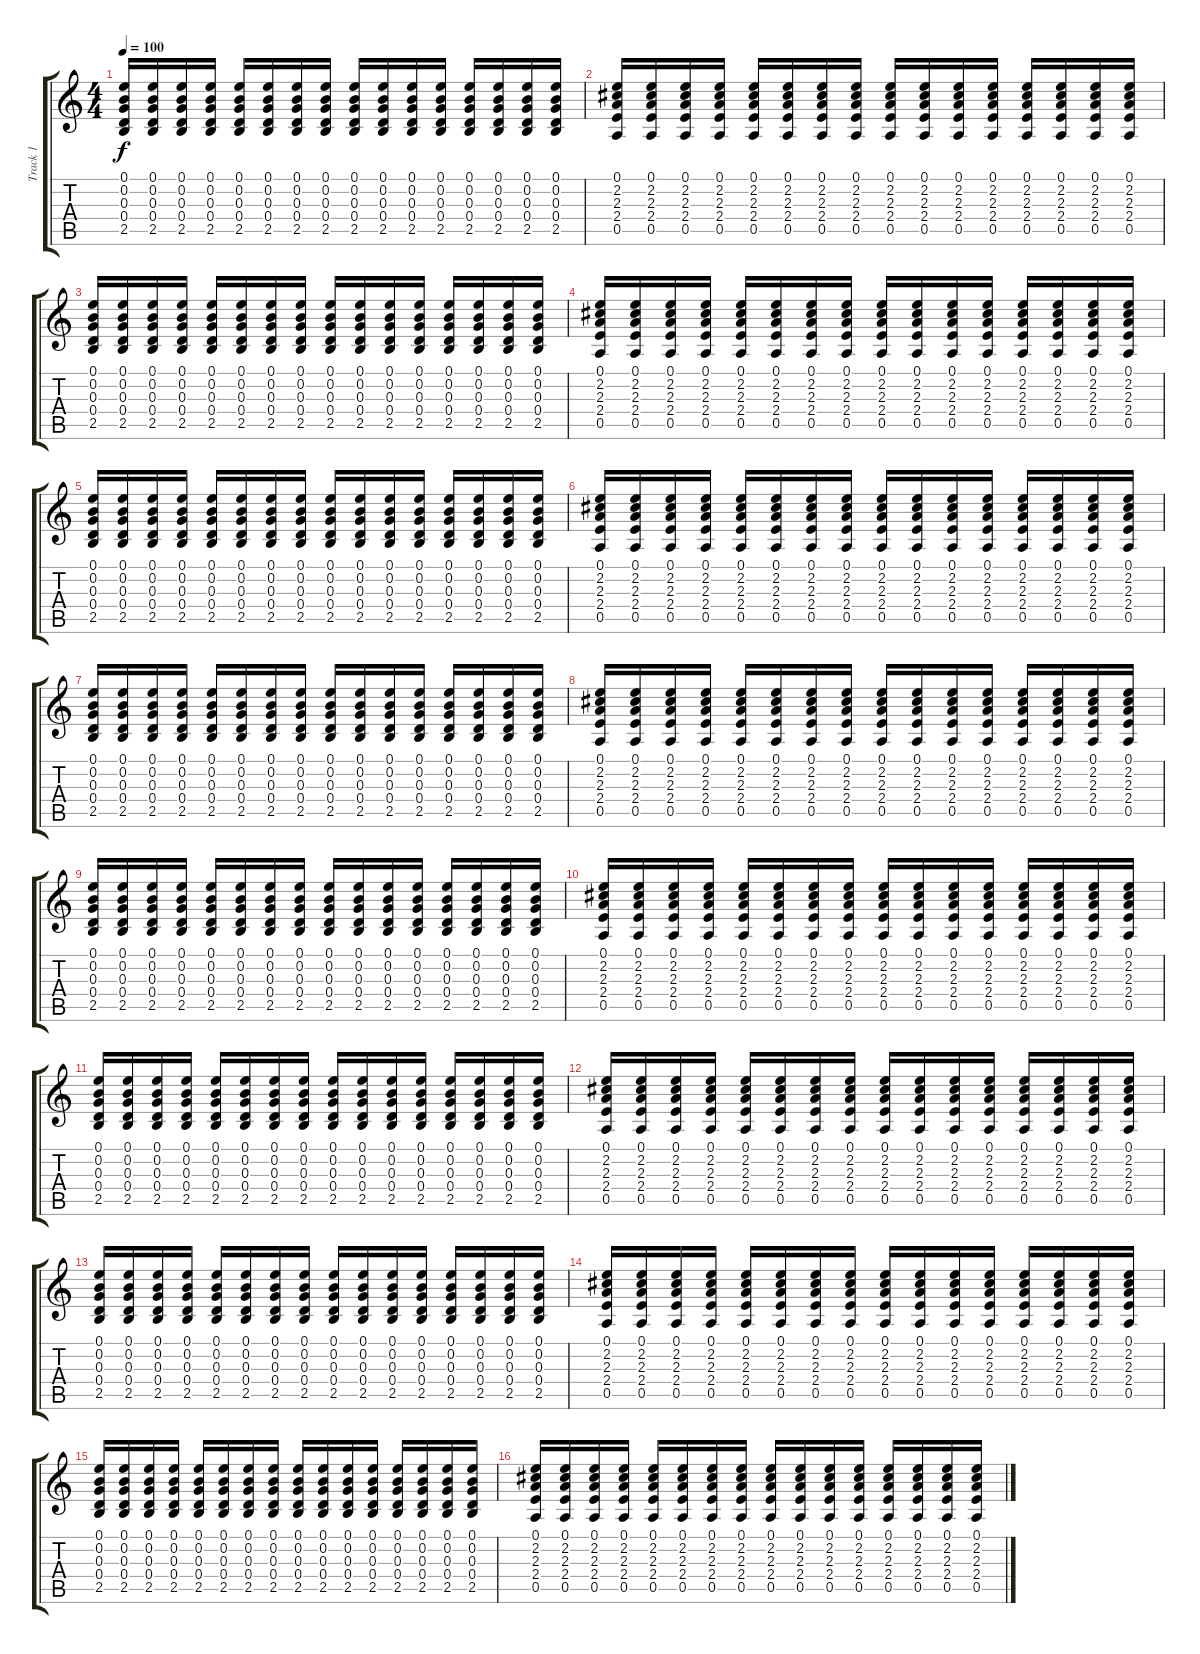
\track ("Track 1" "Track 1") {instrument acousticguitarnylon}
\staff {score tabs}
\tuning (E4 B3 G3 D3 A2 E2) {hide}
\ts (4 4)
\tempo 100
\clef g2
\ks c
(0.1 0.2 0.3 0.4 2.5).16{dy f instrument acousticguitarnylon} (0.1 0.2 0.3 0.4 2.5).16 (0.1 0.2 0.3 0.4 2.5).16 (0.1 0.2 0.3 0.4 2.5).16 (0.1 0.2 0.3 0.4 2.5).16 (0.1 0.2 0.3 0.4 2.5).16 (0.1 0.2 0.3 0.4 2.5).16 (0.1 0.2 0.3 0.4 2.5).16 (0.1 0.2 0.3 0.4 2.5).16 (0.1 0.2 0.3 0.4 2.5).16 (0.1 0.2 0.3 0.4 2.5).16 (0.1 0.2 0.3 0.4 2.5).16 (0.1 0.2 0.3 0.4 2.5).16 (0.1 0.2 0.3 0.4 2.5).16 (0.1 0.2 0.3 0.4 2.5).16 (0.1 0.2 0.3 0.4 2.5).16 |
(0.1 2.2 2.3 2.4 0.5).16 (0.1 2.2 2.3 2.4 0.5).16 (0.1 2.2 2.3 2.4 0.5).16 (0.1 2.2 2.3 2.4 0.5).16 (0.1 2.2 2.3 2.4 0.5).16 (0.1 2.2 2.3 2.4 0.5).16 (0.1 2.2 2.3 2.4 0.5).16 (0.1 2.2 2.3 2.4 0.5).16 (0.1 2.2 2.3 2.4 0.5).16 (0.1 2.2 2.3 2.4 0.5).16 (0.1 2.2 2.3 2.4 0.5).16 (0.1 2.2 2.3 2.4 0.5).16 (0.1 2.2 2.3 2.4 0.5).16 (0.1 2.2 2.3 2.4 0.5).16 (0.1 2.2 2.3 2.4 0.5).16 (0.1 2.2 2.3 2.4 0.5).16 |
(0.1 0.2 0.3 0.4 2.5).16 (0.1 0.2 0.3 0.4 2.5).16 (0.1 0.2 0.3 0.4 2.5).16 (0.1 0.2 0.3 0.4 2.5).16 (0.1 0.2 0.3 0.4 2.5).16 (0.1 0.2 0.3 0.4 2.5).16 (0.1 0.2 0.3 0.4 2.5).16 (0.1 0.2 0.3 0.4 2.5).16 (0.1 0.2 0.3 0.4 2.5).16 (0.1 0.2 0.3 0.4 2.5).16 (0.1 0.2 0.3 0.4 2.5).16 (0.1 0.2 0.3 0.4 2.5).16 (0.1 0.2 0.3 0.4 2.5).16 (0.1 0.2 0.3 0.4 2.5).16 (0.1 0.2 0.3 0.4 2.5).16 (0.1 0.2 0.3 0.4 2.5).16 |
(0.1 2.2 2.3 2.4 0.5).16 (0.1 2.2 2.3 2.4 0.5).16 (0.1 2.2 2.3 2.4 0.5).16 (0.1 2.2 2.3 2.4 0.5).16 (0.1 2.2 2.3 2.4 0.5).16 (0.1 2.2 2.3 2.4 0.5).16 (0.1 2.2 2.3 2.4 0.5).16 (0.1 2.2 2.3 2.4 0.5).16 (0.1 2.2 2.3 2.4 0.5).16 (0.1 2.2 2.3 2.4 0.5).16 (0.1 2.2 2.3 2.4 0.5).16 (0.1 2.2 2.3 2.4 0.5).16 (0.1 2.2 2.3 2.4 0.5).16 (0.1 2.2 2.3 2.4 0.5).16 (0.1 2.2 2.3 2.4 0.5).16 (0.1 2.2 2.3 2.4 0.5).16 |
(0.1 0.2 0.3 0.4 2.5).16 (0.1 0.2 0.3 0.4 2.5).16 (0.1 0.2 0.3 0.4 2.5).16 (0.1 0.2 0.3 0.4 2.5).16 (0.1 0.2 0.3 0.4 2.5).16 (0.1 0.2 0.3 0.4 2.5).16 (0.1 0.2 0.3 0.4 2.5).16 (0.1 0.2 0.3 0.4 2.5).16 (0.1 0.2 0.3 0.4 2.5).16 (0.1 0.2 0.3 0.4 2.5).16 (0.1 0.2 0.3 0.4 2.5).16 (0.1 0.2 0.3 0.4 2.5).16 (0.1 0.2 0.3 0.4 2.5).16 (0.1 0.2 0.3 0.4 2.5).16 (0.1 0.2 0.3 0.4 2.5).16 (0.1 0.2 0.3 0.4 2.5).16 |
(0.1 2.2 2.3 2.4 0.5).16 (0.1 2.2 2.3 2.4 0.5).16 (0.1 2.2 2.3 2.4 0.5).16 (0.1 2.2 2.3 2.4 0.5).16 (0.1 2.2 2.3 2.4 0.5).16 (0.1 2.2 2.3 2.4 0.5).16 (0.1 2.2 2.3 2.4 0.5).16 (0.1 2.2 2.3 2.4 0.5).16 (0.1 2.2 2.3 2.4 0.5).16 (0.1 2.2 2.3 2.4 0.5).16 (0.1 2.2 2.3 2.4 0.5).16 (0.1 2.2 2.3 2.4 0.5).16 (0.1 2.2 2.3 2.4 0.5).16 (0.1 2.2 2.3 2.4 0.5).16 (0.1 2.2 2.3 2.4 0.5).16 (0.1 2.2 2.3 2.4 0.5).16 |
(0.1 0.2 0.3 0.4 2.5).16 (0.1 0.2 0.3 0.4 2.5).16 (0.1 0.2 0.3 0.4 2.5).16 (0.1 0.2 0.3 0.4 2.5).16 (0.1 0.2 0.3 0.4 2.5).16 (0.1 0.2 0.3 0.4 2.5).16 (0.1 0.2 0.3 0.4 2.5).16 (0.1 0.2 0.3 0.4 2.5).16 (0.1 0.2 0.3 0.4 2.5).16 (0.1 0.2 0.3 0.4 2.5).16 (0.1 0.2 0.3 0.4 2.5).16 (0.1 0.2 0.3 0.4 2.5).16 (0.1 0.2 0.3 0.4 2.5).16 (0.1 0.2 0.3 0.4 2.5).16 (0.1 0.2 0.3 0.4 2.5).16 (0.1 0.2 0.3 0.4 2.5).16 |
(0.1 2.2 2.3 2.4 0.5).16 (0.1 2.2 2.3 2.4 0.5).16 (0.1 2.2 2.3 2.4 0.5).16 (0.1 2.2 2.3 2.4 0.5).16 (0.1 2.2 2.3 2.4 0.5).16 (0.1 2.2 2.3 2.4 0.5).16 (0.1 2.2 2.3 2.4 0.5).16 (0.1 2.2 2.3 2.4 0.5).16 (0.1 2.2 2.3 2.4 0.5).16 (0.1 2.2 2.3 2.4 0.5).16 (0.1 2.2 2.3 2.4 0.5).16 (0.1 2.2 2.3 2.4 0.5).16 (0.1 2.2 2.3 2.4 0.5).16 (0.1 2.2 2.3 2.4 0.5).16 (0.1 2.2 2.3 2.4 0.5).16 (0.1 2.2 2.3 2.4 0.5).16 |
(0.1 0.2 0.3 0.4 2.5).16 (0.1 0.2 0.3 0.4 2.5).16 (0.1 0.2 0.3 0.4 2.5).16 (0.1 0.2 0.3 0.4 2.5).16 (0.1 0.2 0.3 0.4 2.5).16 (0.1 0.2 0.3 0.4 2.5).16 (0.1 0.2 0.3 0.4 2.5).16 (0.1 0.2 0.3 0.4 2.5).16 (0.1 0.2 0.3 0.4 2.5).16 (0.1 0.2 0.3 0.4 2.5).16 (0.1 0.2 0.3 0.4 2.5).16 (0.1 0.2 0.3 0.4 2.5).16 (0.1 0.2 0.3 0.4 2.5).16 (0.1 0.2 0.3 0.4 2.5).16 (0.1 0.2 0.3 0.4 2.5).16 (0.1 0.2 0.3 0.4 2.5).16 |
(0.1 2.2 2.3 2.4 0.5).16 (0.1 2.2 2.3 2.4 0.5).16 (0.1 2.2 2.3 2.4 0.5).16 (0.1 2.2 2.3 2.4 0.5).16 (0.1 2.2 2.3 2.4 0.5).16 (0.1 2.2 2.3 2.4 0.5).16 (0.1 2.2 2.3 2.4 0.5).16 (0.1 2.2 2.3 2.4 0.5).16 (0.1 2.2 2.3 2.4 0.5).16 (0.1 2.2 2.3 2.4 0.5).16 (0.1 2.2 2.3 2.4 0.5).16 (0.1 2.2 2.3 2.4 0.5).16 (0.1 2.2 2.3 2.4 0.5).16 (0.1 2.2 2.3 2.4 0.5).16 (0.1 2.2 2.3 2.4 0.5).16 (0.1 2.2 2.3 2.4 0.5).16 |
(0.1 0.2 0.3 0.4 2.5).16 (0.1 0.2 0.3 0.4 2.5).16 (0.1 0.2 0.3 0.4 2.5).16 (0.1 0.2 0.3 0.4 2.5).16 (0.1 0.2 0.3 0.4 2.5).16 (0.1 0.2 0.3 0.4 2.5).16 (0.1 0.2 0.3 0.4 2.5).16 (0.1 0.2 0.3 0.4 2.5).16 (0.1 0.2 0.3 0.4 2.5).16 (0.1 0.2 0.3 0.4 2.5).16 (0.1 0.2 0.3 0.4 2.5).16 (0.1 0.2 0.3 0.4 2.5).16 (0.1 0.2 0.3 0.4 2.5).16 (0.1 0.2 0.3 0.4 2.5).16 (0.1 0.2 0.3 0.4 2.5).16 (0.1 0.2 0.3 0.4 2.5).16 |
(0.1 2.2 2.3 2.4 0.5).16 (0.1 2.2 2.3 2.4 0.5).16 (0.1 2.2 2.3 2.4 0.5).16 (0.1 2.2 2.3 2.4 0.5).16 (0.1 2.2 2.3 2.4 0.5).16 (0.1 2.2 2.3 2.4 0.5).16 (0.1 2.2 2.3 2.4 0.5).16 (0.1 2.2 2.3 2.4 0.5).16 (0.1 2.2 2.3 2.4 0.5).16 (0.1 2.2 2.3 2.4 0.5).16 (0.1 2.2 2.3 2.4 0.5).16 (0.1 2.2 2.3 2.4 0.5).16 (0.1 2.2 2.3 2.4 0.5).16 (0.1 2.2 2.3 2.4 0.5).16 (0.1 2.2 2.3 2.4 0.5).16 (0.1 2.2 2.3 2.4 0.5).16 |
(0.1 0.2 0.3 0.4 2.5).16 (0.1 0.2 0.3 0.4 2.5).16 (0.1 0.2 0.3 0.4 2.5).16 (0.1 0.2 0.3 0.4 2.5).16 (0.1 0.2 0.3 0.4 2.5).16 (0.1 0.2 0.3 0.4 2.5).16 (0.1 0.2 0.3 0.4 2.5).16 (0.1 0.2 0.3 0.4 2.5).16 (0.1 0.2 0.3 0.4 2.5).16 (0.1 0.2 0.3 0.4 2.5).16 (0.1 0.2 0.3 0.4 2.5).16 (0.1 0.2 0.3 0.4 2.5).16 (0.1 0.2 0.3 0.4 2.5).16 (0.1 0.2 0.3 0.4 2.5).16 (0.1 0.2 0.3 0.4 2.5).16 (0.1 0.2 0.3 0.4 2.5).16 |
(0.1 2.2 2.3 2.4 0.5).16 (0.1 2.2 2.3 2.4 0.5).16 (0.1 2.2 2.3 2.4 0.5).16 (0.1 2.2 2.3 2.4 0.5).16 (0.1 2.2 2.3 2.4 0.5).16 (0.1 2.2 2.3 2.4 0.5).16 (0.1 2.2 2.3 2.4 0.5).16 (0.1 2.2 2.3 2.4 0.5).16 (0.1 2.2 2.3 2.4 0.5).16 (0.1 2.2 2.3 2.4 0.5).16 (0.1 2.2 2.3 2.4 0.5).16 (0.1 2.2 2.3 2.4 0.5).16 (0.1 2.2 2.3 2.4 0.5).16 (0.1 2.2 2.3 2.4 0.5).16 (0.1 2.2 2.3 2.4 0.5).16 (0.1 2.2 2.3 2.4 0.5).16 |
(0.1 0.2 0.3 0.4 2.5).16 (0.1 0.2 0.3 0.4 2.5).16 (0.1 0.2 0.3 0.4 2.5).16 (0.1 0.2 0.3 0.4 2.5).16 (0.1 0.2 0.3 0.4 2.5).16 (0.1 0.2 0.3 0.4 2.5).16 (0.1 0.2 0.3 0.4 2.5).16 (0.1 0.2 0.3 0.4 2.5).16 (0.1 0.2 0.3 0.4 2.5).16 (0.1 0.2 0.3 0.4 2.5).16 (0.1 0.2 0.3 0.4 2.5).16 (0.1 0.2 0.3 0.4 2.5).16 (0.1 0.2 0.3 0.4 2.5).16 (0.1 0.2 0.3 0.4 2.5).16 (0.1 0.2 0.3 0.4 2.5).16 (0.1 0.2 0.3 0.4 2.5).16 |
(0.1 2.2 2.3 2.4 0.5).16 (0.1 2.2 2.3 2.4 0.5).16 (0.1 2.2 2.3 2.4 0.5).16 (0.1 2.2 2.3 2.4 0.5).16 (0.1 2.2 2.3 2.4 0.5).16 (0.1 2.2 2.3 2.4 0.5).16 (0.1 2.2 2.3 2.4 0.5).16 (0.1 2.2 2.3 2.4 0.5).16 (0.1 2.2 2.3 2.4 0.5).16 (0.1 2.2 2.3 2.4 0.5).16 (0.1 2.2 2.3 2.4 0.5).16 (0.1 2.2 2.3 2.4 0.5).16 (0.1 2.2 2.3 2.4 0.5).16 (0.1 2.2 2.3 2.4 0.5).16 (0.1 2.2 2.3 2.4 0.5).16 (0.1 2.2 2.3 2.4 0.5).16
